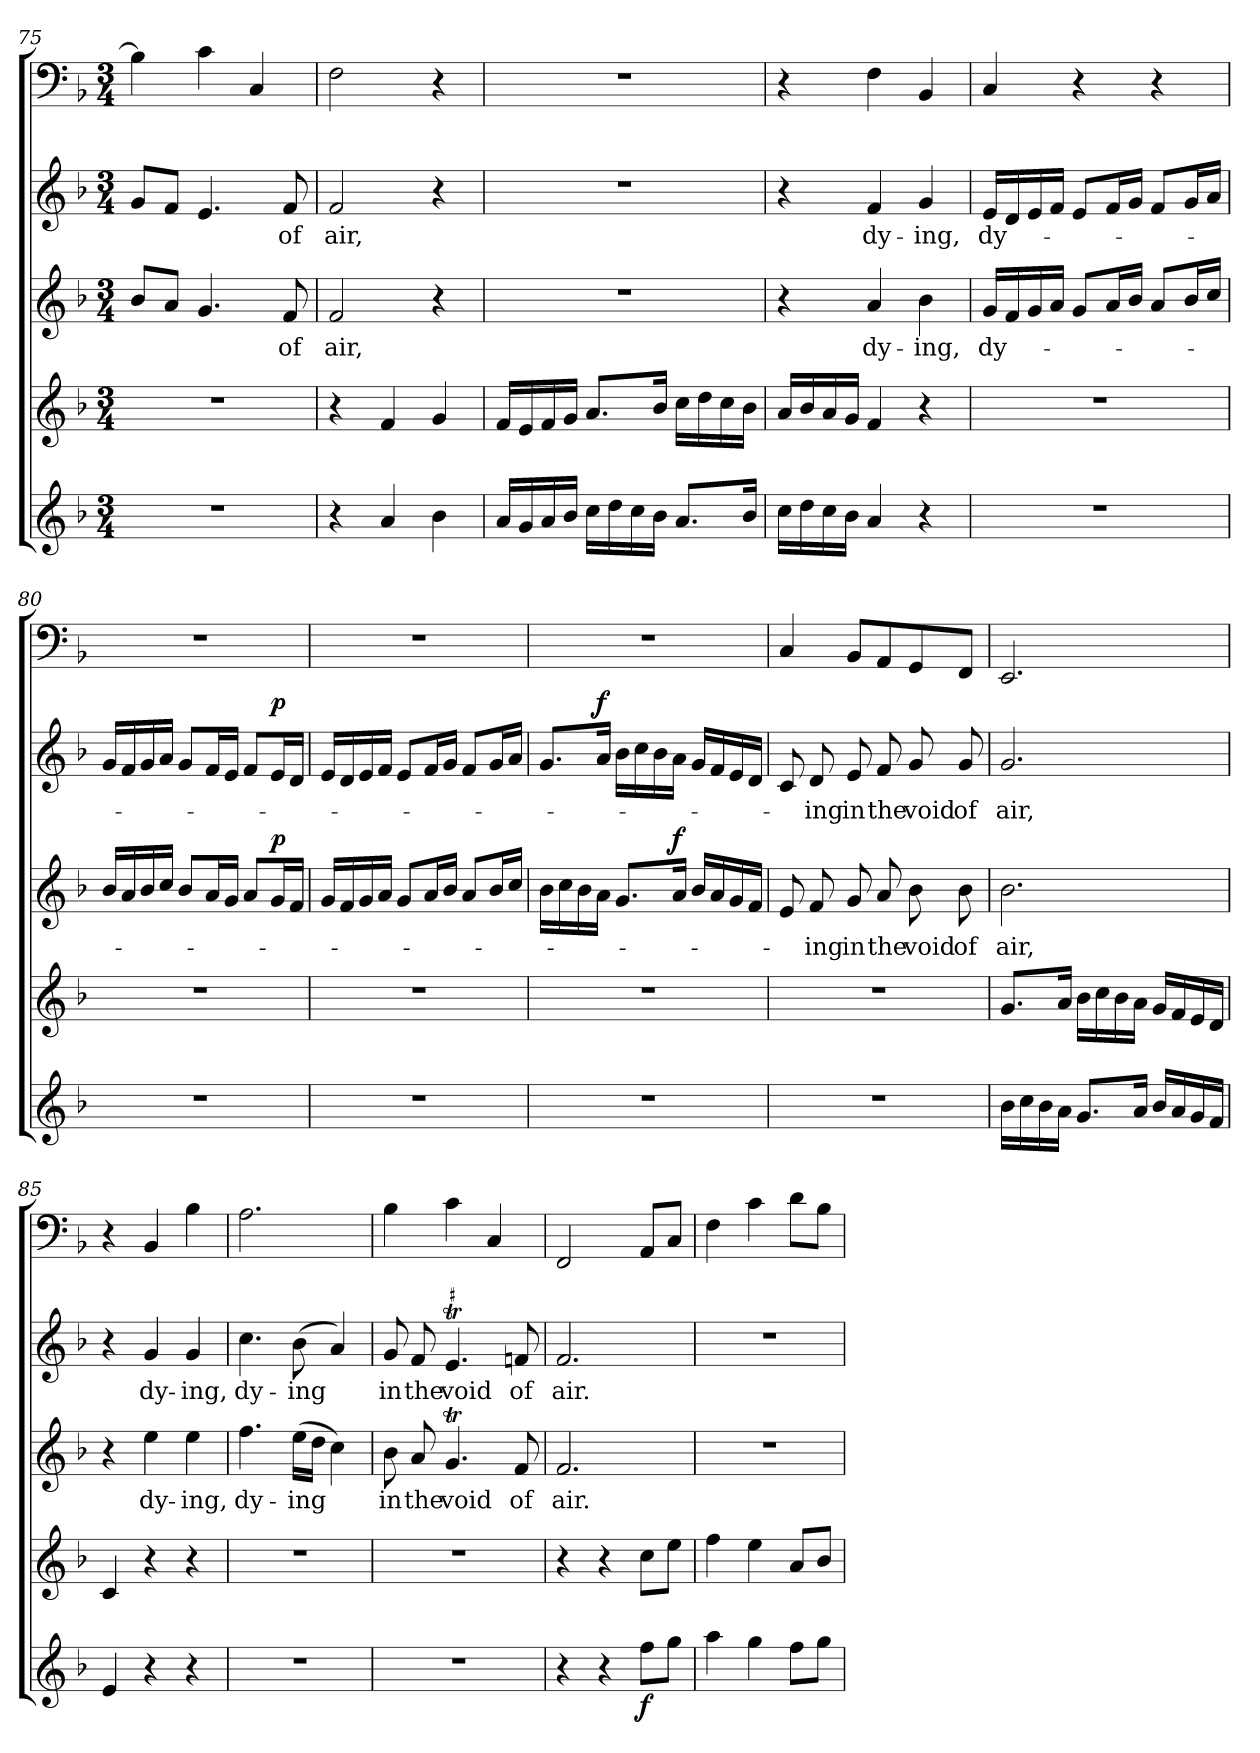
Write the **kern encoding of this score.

**kern	**dynam	**kern	**kern	**text	**dynam	**kern	**text	**dynam	**kern
*part5	*part5	*part4	*part3	*part3	*part3	*part2	*part2	*part2	*part1
*staff5	*staff5	*staff4	*staff3	*staff3	*staff3	*staff2	*staff2	*staff2	*staff1
*clefG2	*	*clefG2	*clefG2	*	*	*clefG2	*	*	*clefF4
*k[b-]	*	*k[b-]	*k[b-]	*	*	*k[b-]	*	*	*k[b-]
*F:	*	*F:	*F:	*	*	*F:	*	*	*F:
*M3/4	*	*M3/4	*M3/4	*	*	*M3/4	*	*	*M3/4
=75	=75	=75	=75	=75	=75	=75	=75	=75	=75
2.r	.	2.r	8b-/L	.	.	8g/L	.	.	4B-\]
.	.	.	8a/J	.	.	8f/J	.	.	.
.	.	.	4.g/	.	.	4.e/	.	.	4c\
.	.	.	.	.	.	.	.	.	4C/
.	.	.	8f/	of	.	8f/	of	.	.
=76	=76	=76	=76	=76	=76	=76	=76	=76	=76
4r	.	4r	2f/	air,	.	2f/	air,	.	2F\
4a/	.	4f/	.	.	.	.	.	.	.
4b-\	.	4g/	4r	.	.	4r	.	.	4r
=77	=77	=77	=77	=77	=77	=77	=77	=77	=77
16a/LL	.	16f/LL	2.r	.	.	2.r	.	.	2.r
16g/	.	16e/	.	.	.	.	.	.	.
16a/	.	16f/	.	.	.	.	.	.	.
16b-/JJ	.	16g/JJ	.	.	.	.	.	.	.
16cc\LL	.	8.a/L	.	.	.	.	.	.	.
16dd\	.	.	.	.	.	.	.	.	.
16cc\	.	.	.	.	.	.	.	.	.
16b-\JJ	.	16b-/Jk	.	.	.	.	.	.	.
8.a/L	.	16cc\LL	.	.	.	.	.	.	.
.	.	16dd\	.	.	.	.	.	.	.
.	.	16cc\	.	.	.	.	.	.	.
16b-/Jk	.	16b-\JJ	.	.	.	.	.	.	.
=78	=78	=78	=78	=78	=78	=78	=78	=78	=78
16cc\LL	.	16a/LL	4r	.	.	4r	.	.	4r
16dd\	.	16b-/	.	.	.	.	.	.	.
16cc\	.	16a/	.	.	.	.	.	.	.
16b-\JJ	.	16g/JJ	.	.	.	.	.	.	.
4a/	.	4f/	4a/	dy-	.	4f/	dy-	.	4F\
4r	.	4r	4b-\	-ing,	.	4g/	-ing,	.	4BB-/
=79	=79	=79	=79	=79	=79	=79	=79	=79	=79
2.r	.	2.r	16g/LL	dy-	.	16e/LL	dy-	.	4C/
.	.	.	16f/	.	.	16d/	.	.	.
.	.	.	16g/	.	.	16e/	.	.	.
.	.	.	16a/JJ	.	.	16f/JJ	.	.	.
.	.	.	8g/L	.	.	8e/L	.	.	4r
.	.	.	16a/L	.	.	16f/L	.	.	.
.	.	.	16b-/JJ	.	.	16g/JJ	.	.	.
.	.	.	8a/L	.	.	8f/L	.	.	4r
.	.	.	16b-/L	.	.	16g/L	.	.	.
.	.	.	16cc/JJ	.	.	16a/JJ	.	.	.
=80	=80	=80	=80	=80	=80	=80	=80	=80	=80
2.r	.	2.r	16b-/LL	.	.	16g/LL	.	.	2.r
.	.	.	16a/	.	.	16f/	.	.	.
.	.	.	16b-/	.	.	16g/	.	.	.
.	.	.	16cc/JJ	.	.	16a/JJ	.	.	.
.	.	.	8b-/L	.	.	8g/L	.	.	.
.	.	.	16a/L	.	.	16f/L	.	.	.
.	.	.	16g/JJ	.	.	16e/JJ	.	.	.
.	.	.	8a/L	.	.	8f/L	.	.	.
!	!	!	!	!	!LO:DY:a	!	!	!LO:DY:a	!
.	.	.	16g/L	.	p	16e/L	.	p	.
.	.	.	16f/JJ	.	.	16d/JJ	.	.	.
=81	=81	=81	=81	=81	=81	=81	=81	=81	=81
2.r	.	2.r	16g/LL	.	.	16e/LL	.	.	2.r
.	.	.	16f/	.	.	16d/	.	.	.
.	.	.	16g/	.	.	16e/	.	.	.
.	.	.	16a/JJ	.	.	16f/JJ	.	.	.
.	.	.	8g/L	.	.	8e/L	.	.	.
.	.	.	16a/L	.	.	16f/L	.	.	.
.	.	.	16b-/JJ	.	.	16g/JJ	.	.	.
.	.	.	8a/L	.	.	8f/L	.	.	.
.	.	.	16b-/L	.	.	16g/L	.	.	.
.	.	.	16cc/JJ	.	.	16a/JJ	.	.	.
=82	=82	=82	=82	=82	=82	=82	=82	=82	=82
2.r	.	2.r	16b-\LL	.	.	8.g/L	.	.	2.r
.	.	.	16cc\	.	.	.	.	.	.
.	.	.	16b-\	.	.	.	.	.	.
!	!	!	!	!	!	!	!	!LO:DY:a	!
.	.	.	16a\JJ	.	.	16a/Jk	.	f	.
.	.	.	8.g/L	.	.	16b-\LL	.	.	.
.	.	.	.	.	.	16cc\	.	.	.
.	.	.	.	.	.	16b-\	.	.	.
!	!	!	!	!	!LO:DY:a	!	!	!	!
.	.	.	16a/Jk	.	f	16a\JJ	.	.	.
.	.	.	16b-/LL	.	.	16g/LL	.	.	.
.	.	.	16a/	.	.	16f/	.	.	.
.	.	.	16g/	.	.	16e/	.	.	.
.	.	.	16f/JJ	.	.	16d/JJ	.	.	.
=83	=83	=83	=83	=83	=83	=83	=83	=83	=83
2.r	.	2.r	8e/	.	.	8c/	.	.	4C/
.	.	.	8f/	-ing	.	8d/	-ing	.	.
.	.	.	8g/	in	.	8e/	in	.	8BB-/L
.	.	.	8a/	the	.	8f/	the	.	8AA/
.	.	.	8b-\	void	.	8g/	void	.	8GG/
.	.	.	8b-\	of	.	8g/	of	.	8FF/J
=84	=84	=84	=84	=84	=84	=84	=84	=84	=84
16b-\LL	.	8.g/L	2.b-\	air,	.	2.g/	air,	.	2.EE/
16cc\	.	.	.	.	.	.	.	.	.
16b-\	.	.	.	.	.	.	.	.	.
16a\JJ	.	16a/Jk	.	.	.	.	.	.	.
8.g/L	.	16b-\LL	.	.	.	.	.	.	.
.	.	16cc\	.	.	.	.	.	.	.
.	.	16b-\	.	.	.	.	.	.	.
16a/Jk	.	16a\JJ	.	.	.	.	.	.	.
16b-/LL	.	16g/LL	.	.	.	.	.	.	.
16a/	.	16f/	.	.	.	.	.	.	.
16g/	.	16e/	.	.	.	.	.	.	.
16f/JJ	.	16d/JJ	.	.	.	.	.	.	.
=85	=85	=85	=85	=85	=85	=85	=85	=85	=85
4e/	.	4c/	4r	.	.	4r	.	.	4r
4r	.	4r	4ee\	dy-	.	4g/	dy-	.	4BB-/
4r	.	4r	4ee\	-ing,	.	4g/	-ing,	.	4B-\
=86	=86	=86	=86	=86	=86	=86	=86	=86	=86
2.r	.	2.r	4.ff\	dy-	.	4.cc\	dy-	.	2.A\
.	.	.	(16ee\LL	-ing	.	(8b-\	-ing	.	.
.	.	.	16dd\JJ	.	.	.	.	.	.
.	.	.	4cc\)	.	.	4a/)	.	.	.
=87	=87	=87	=87	=87	=87	=87	=87	=87	=87
2.r	.	2.r	8b-\	in	.	8g/	in	.	4B-\
.	.	.	8a/	the	.	8f/	the	.	.
!	!	!	!	!	!	!LO:TR:acc=#	!	!	!
.	.	.	4.gT/	void	.	4.eT/	void	.	4c\
.	.	.	.	.	.	.	.	.	4C/
.	.	.	8f/	of	.	8fn/	of	.	.
=88	=88	=88	=88	=88	=88	=88	=88	=88	=88
4r	.	4r	2.f/	air.	.	2.f/	air.	.	2FF/
4r	.	4r	.	.	.	.	.	.	.
8ff\L	f	8cc\L	.	.	.	.	.	.	8AA/L
8gg\J	.	8ee\J	.	.	.	.	.	.	8C/J
=89	=89	=89	=89	=89	=89	=89	=89	=89	=89
4aa\	.	4ff\	2.r	.	.	2.r	.	.	4F\
4gg\	.	4ee\	.	.	.	.	.	.	4c\
8ff\L	.	8a/L	.	.	.	.	.	.	8d\L
8gg\J	.	8b-/J	.	.	.	.	.	.	8B-\J
=	=	=	=	=	=	=	=	=	=
*-	*-	*-	*-	*-	*-	*-	*-	*-	*-
